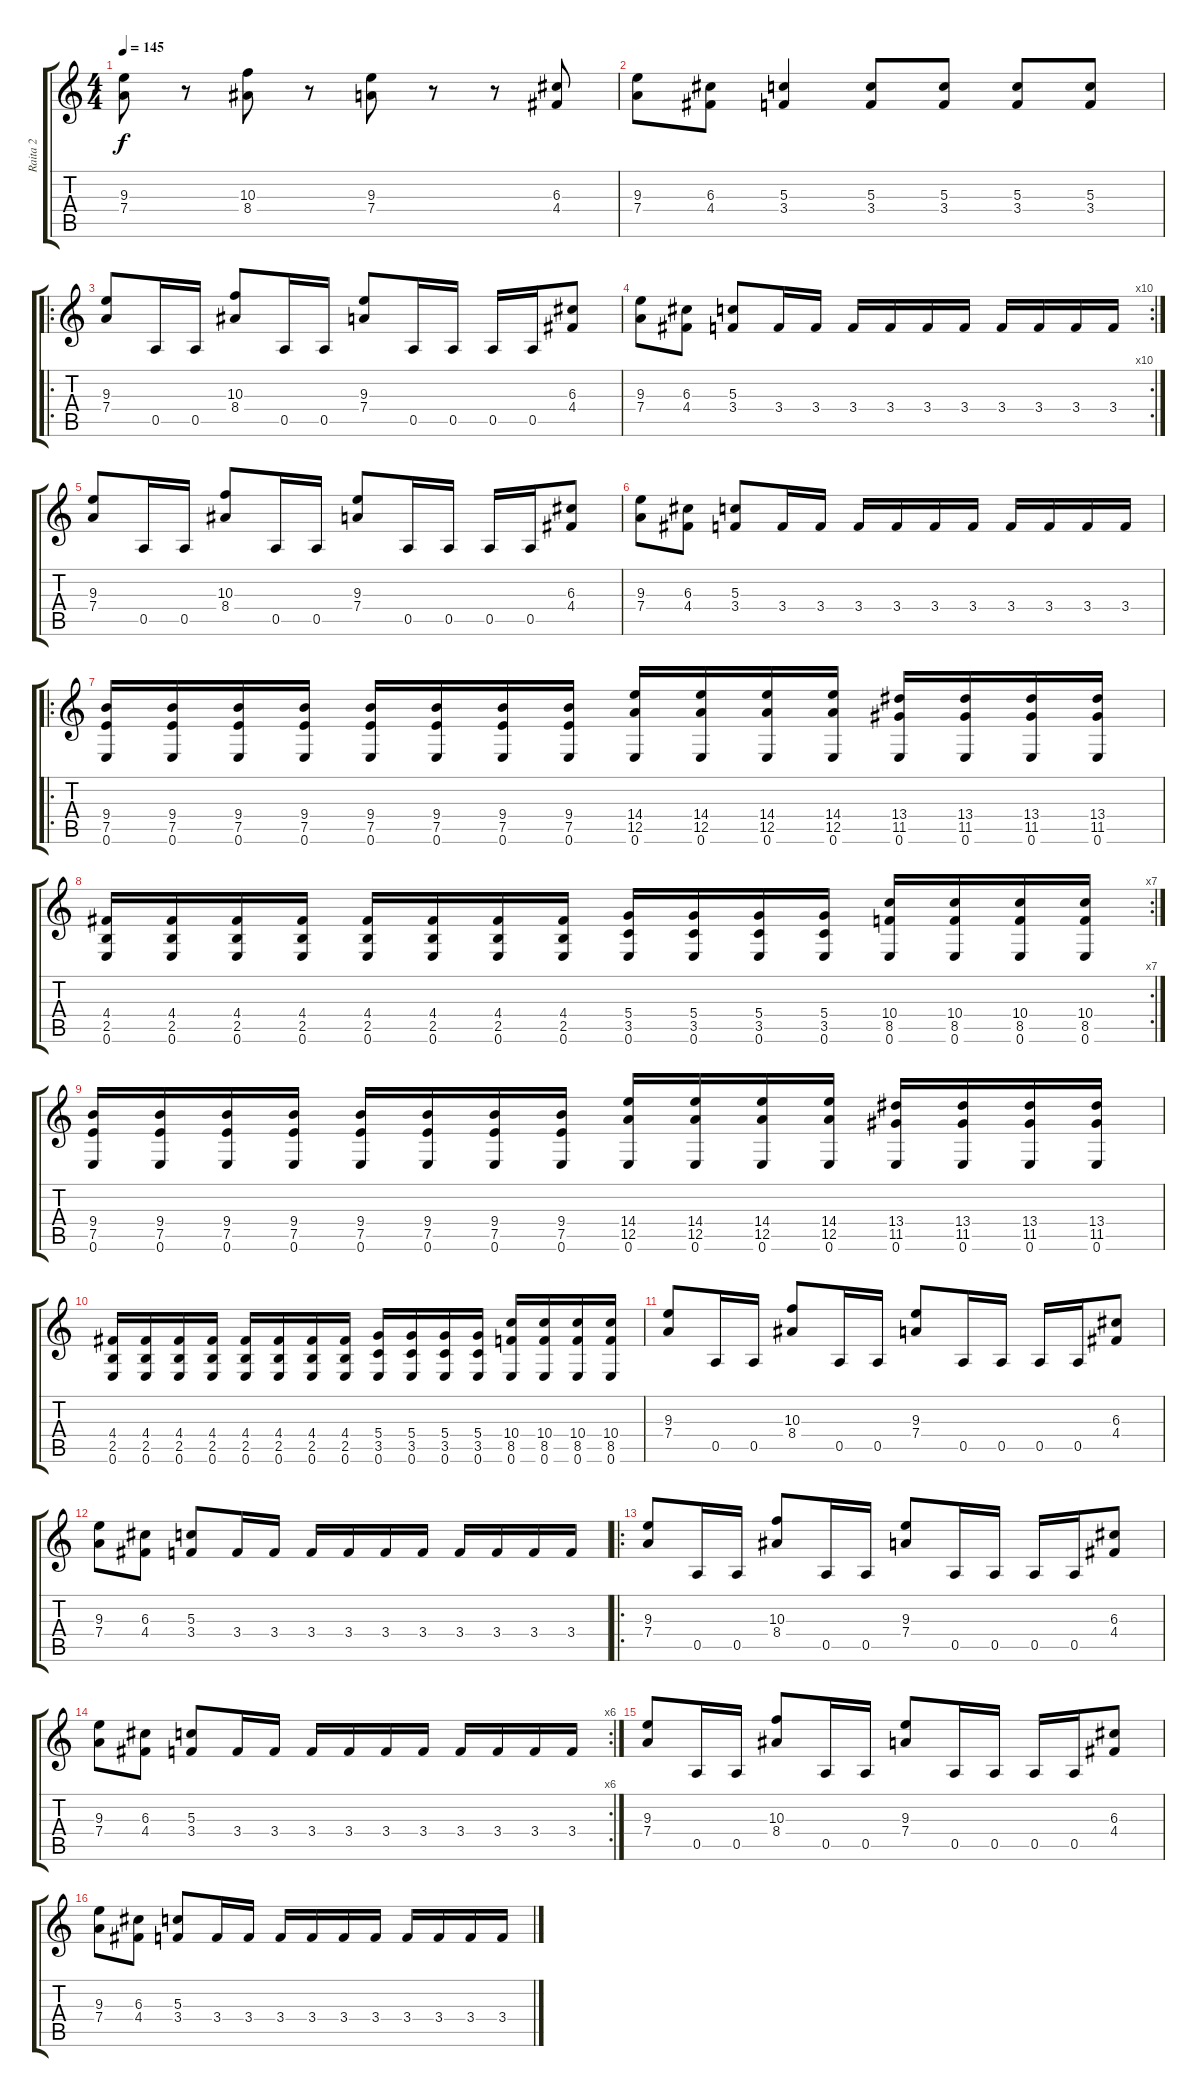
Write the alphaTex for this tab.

\track ("Raita 2" "Raita 2") {instrument distortionguitar}
\staff {score tabs}
\tuning (E4 B3 G3 D3 A2 E2) {hide}
\ts (4 4)
\tempo 145
\clef g2
\ks c
(9.3 7.4).8{dy f instrument distortionguitar} r.8 (10.3 8.4).8 r.8 (9.3 7.4).8 r.8 r.8 (6.3 4.4).8 |
(9.3 7.4).8 (6.3 4.4).8 (5.3 3.4).4 (5.3 3.4).8 (5.3 3.4).8 (5.3 3.4).8 (5.3 3.4).8 |
\ro
(9.3 7.4).8 0.5.16 0.5.16 (10.3 8.4).8 0.5.16 0.5.16 (9.3 7.4).8 0.5.16 0.5.16 0.5.16 0.5.16 (6.3 4.4).8 |
\rc 10
(9.3 7.4).8 (6.3 4.4).8 (5.3 3.4).8 3.4.16 3.4.16 3.4.16 3.4.16 3.4.16 3.4.16 3.4.16 3.4.16 3.4.16 3.4.16 |
(9.3 7.4).8 0.5.16 0.5.16 (10.3 8.4).8 0.5.16 0.5.16 (9.3 7.4).8 0.5.16 0.5.16 0.5.16 0.5.16 (6.3 4.4).8 |
(9.3 7.4).8 (6.3 4.4).8 (5.3 3.4).8 3.4.16 3.4.16 3.4.16 3.4.16 3.4.16 3.4.16 3.4.16 3.4.16 3.4.16 3.4.16 |
\ro
(9.4 7.5 0.6).16 (9.4 7.5 0.6).16 (9.4 7.5 0.6).16 (9.4 7.5 0.6).16 (9.4 7.5 0.6).16 (9.4 7.5 0.6).16 (9.4 7.5 0.6).16 (9.4 7.5 0.6).16 (14.4 12.5 0.6).16 (14.4 12.5 0.6).16 (14.4 12.5 0.6).16 (14.4 12.5 0.6).16 (13.4 11.5 0.6).16 (13.4 11.5 0.6).16 (13.4 11.5 0.6).16 (13.4 11.5 0.6).16 |
\rc 7
(4.4 2.5 0.6).16 (4.4 2.5 0.6).16 (4.4 2.5 0.6).16 (4.4 2.5 0.6).16 (4.4 2.5 0.6).16 (4.4 2.5 0.6).16 (4.4 2.5 0.6).16 (4.4 2.5 0.6).16 (5.4 3.5 0.6).16 (5.4 3.5 0.6).16 (5.4 3.5 0.6).16 (5.4 3.5 0.6).16 (10.4 8.5 0.6).16 (10.4 8.5 0.6).16 (10.4 8.5 0.6).16 (10.4 8.5 0.6).16 |
(9.4 7.5 0.6).16 (9.4 7.5 0.6).16 (9.4 7.5 0.6).16 (9.4 7.5 0.6).16 (9.4 7.5 0.6).16 (9.4 7.5 0.6).16 (9.4 7.5 0.6).16 (9.4 7.5 0.6).16 (14.4 12.5 0.6).16 (14.4 12.5 0.6).16 (14.4 12.5 0.6).16 (14.4 12.5 0.6).16 (13.4 11.5 0.6).16 (13.4 11.5 0.6).16 (13.4 11.5 0.6).16 (13.4 11.5 0.6).16 |
(4.4 2.5 0.6).16 (4.4 2.5 0.6).16 (4.4 2.5 0.6).16 (4.4 2.5 0.6).16 (4.4 2.5 0.6).16 (4.4 2.5 0.6).16 (4.4 2.5 0.6).16 (4.4 2.5 0.6).16 (5.4 3.5 0.6).16 (5.4 3.5 0.6).16 (5.4 3.5 0.6).16 (5.4 3.5 0.6).16 (10.4 8.5 0.6).16 (10.4 8.5 0.6).16 (10.4 8.5 0.6).16 (10.4 8.5 0.6).16 |
(9.3 7.4).8 0.5.16 0.5.16 (10.3 8.4).8 0.5.16 0.5.16 (9.3 7.4).8 0.5.16 0.5.16 0.5.16 0.5.16 (6.3 4.4).8 |
(9.3 7.4).8 (6.3 4.4).8 (5.3 3.4).8 3.4.16 3.4.16 3.4.16 3.4.16 3.4.16 3.4.16 3.4.16 3.4.16 3.4.16 3.4.16 |
\ro
(9.3 7.4).8 0.5.16 0.5.16 (10.3 8.4).8 0.5.16 0.5.16 (9.3 7.4).8 0.5.16 0.5.16 0.5.16 0.5.16 (6.3 4.4).8 |
\rc 6
(9.3 7.4).8 (6.3 4.4).8 (5.3 3.4).8 3.4.16 3.4.16 3.4.16 3.4.16 3.4.16 3.4.16 3.4.16 3.4.16 3.4.16 3.4.16 |
(9.3 7.4).8 0.5.16 0.5.16 (10.3 8.4).8 0.5.16 0.5.16 (9.3 7.4).8 0.5.16 0.5.16 0.5.16 0.5.16 (6.3 4.4).8 |
(9.3 7.4).8 (6.3 4.4).8 (5.3 3.4).8 3.4.16 3.4.16 3.4.16 3.4.16 3.4.16 3.4.16 3.4.16 3.4.16 3.4.16 3.4.16
